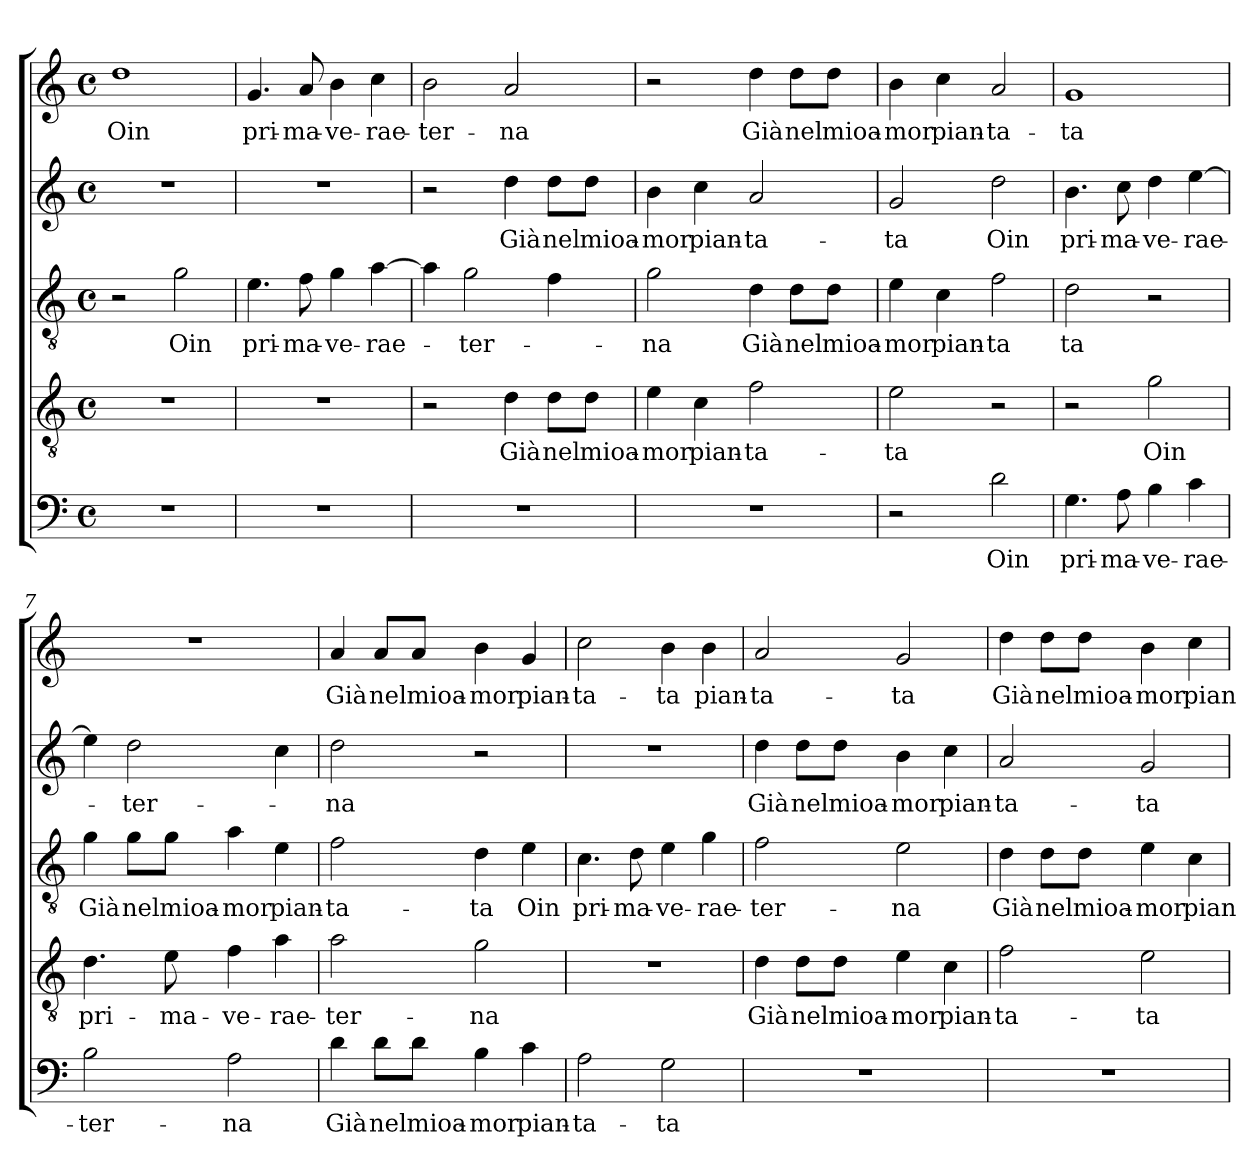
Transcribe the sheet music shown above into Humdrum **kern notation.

**kern	**text	**kern	**text	**kern	**text	**kern	**text	**kern	**text
*part5	*part5	*part4	*part4	*part3	*part3	*part2	*part2	*part1	*part1
*staff5	*staff5	*staff4	*staff4	*staff3	*staff3	*staff2	*staff2	*staff1	*staff1
*clefF4	*	*clefGv2	*	*clefGv2	*	*clefG2	*	*clefG2	*
*k[]	*	*k[]	*	*k[]	*	*k[]	*	*k[]	*
*C:	*	*C:	*	*C:	*	*C:	*	*C:	*
*M4/4	*	*M4/4	*	*M4/4	*	*M4/4	*	*M4/4	*
*met(c)	*	*met(c)	*	*met(c)	*	*met(c)	*	*met(c)	*
=1	=1	=1	=1	=1	=1	=1	=1	=1	=1
1r	.	1r	.	2r	.	1r	.	1dd	Oin
.	.	.	.	2g\	Oin	.	.	.	.
=2	=2	=2	=2	=2	=2	=2	=2	=2	=2
1r	.	1r	.	4.e\	pri-	1r	.	4.g/	pri-
.	.	.	.	8f\	-ma-	.	.	8a/	-ma-
.	.	.	.	4g\	-ve-	.	.	4b\	-ve-
.	.	.	.	[4a\	-rae-	.	.	4cc\	-rae-
=3	=3	=3	=3	=3	=3	=3	=3	=3	=3
1r	.	2r	.	4a\]	.	2r	.	2b\	-ter-
.	.	.	.	2g\	-ter-	.	.	.	.
.	.	4d\	Già	.	.	4dd\	Già	2a/	-na
.	.	8d\L	nel	4f\	.	8dd\L	nel	.	.
.	.	8d\J	mioa-	.	.	8dd\J	mioa-	.	.
=4	=4	=4	=4	=4	=4	=4	=4	=4	=4
1r	.	4e\	-mor	2g\	-na	4b\	-mor	2r	.
.	.	4c\	pian-	.	.	4cc\	pian-	.	.
.	.	2f\	-ta-	4d\	Già	2a/	-ta-	4dd\	Già
.	.	.	.	8d\L	nel	.	.	8dd\L	nel
.	.	.	.	8d\J	mioa-	.	.	8dd\J	mioa-
=5	=5	=5	=5	=5	=5	=5	=5	=5	=5
2r	.	2e\	-ta	4e\	-mor	2g/	-ta	4b\	-mor
.	.	.	.	4c\	pian-	.	.	4cc\	pian-
2d\	Oin	2r	.	2f\	-ta	2dd\	Oin	2a/	-ta-
!!LO:LB:g=z
=6	=6	=6	=6	=6	=6	=6	=6	=6	=6
4.G\	pri-	2r	.	2d\	ta	4.b\	pri-	1g	-ta
8A\	-ma-	.	.	.	.	8cc\	-ma-	.	.
4B\	-ve-	2g\	Oin	2r	.	4dd\	-ve-	.	.
4c\	-rae-	.	.	.	.	[4ee\	-rae-	.	.
=7	=7	=7	=7	=7	=7	=7	=7	=7	=7
2B\	-ter-	4.d\	pri-	4g\	Già	4ee\]	.	1r	.
.	.	.	.	8g\L	nel	2dd\	-ter-	.	.
.	.	8e\	-ma-	8g\J	mioa-	.	.	.	.
2A\	-na	4f\	-ve-	4a\	-mor	.	.	.	.
.	.	4a\	-rae-	4e\	pian-	4cc\	.	.	.
=8	=8	=8	=8	=8	=8	=8	=8	=8	=8
4d\	Già	2a\	-ter-	2f\	-ta-	2dd\	-na	4a/	Già
8d\L	nel	.	.	.	.	.	.	8a/L	nel
8d\J	mioa-	.	.	.	.	.	.	8a/J	mioa-
4B\	-mor	2g\	-na	4d\	-ta	2r	.	4b\	-mor
4c\	pian-	.	.	4e\	Oin	.	.	4g/	pian-
=9	=9	=9	=9	=9	=9	=9	=9	=9	=9
2A\	-ta-	1r	.	4.c\	pri-	1r	.	2cc\	-ta-
.	.	.	.	8d\	-ma-	.	.	.	.
2G\	-ta	.	.	4e\	-ve-	.	.	4b\	-ta
.	.	.	.	4g\	-rae-	.	.	4b\	pian-
=10	=10	=10	=10	=10	=10	=10	=10	=10	=10
1r	.	4d\	Già	2f\	-ter-	4dd\	Già	2a/	-ta-
.	.	8d\L	nel	.	.	8dd\L	nel	.	.
.	.	8d\J	mioa-	.	.	8dd\J	mioa-	.	.
.	.	4e\	-mor	2e\	-na	4b\	-mor	2g/	-ta
.	.	4c\	pian-	.	.	4cc\	pian-	.	.
!!LO:LB:g=z
=11	=11	=11	=11	=11	=11	=11	=11	=11	=11
1r	.	2f\	-ta-	4d\	Già	2a/	-ta-	4dd\	Già
.	.	.	.	8d\L	nel	.	.	8dd\L	nel
.	.	.	.	8d\J	mioa-	.	.	8dd\J	mioa-
.	.	2e\	-ta	4e\	-mor	2g/	-ta	4b\	-mor
.	.	.	.	4c\	pian-	.	.	4cc\	pian-
=	=	=	=	=	=	=	=	=	=
*-	*-	*-	*-	*-	*-	*-	*-	*-	*-
